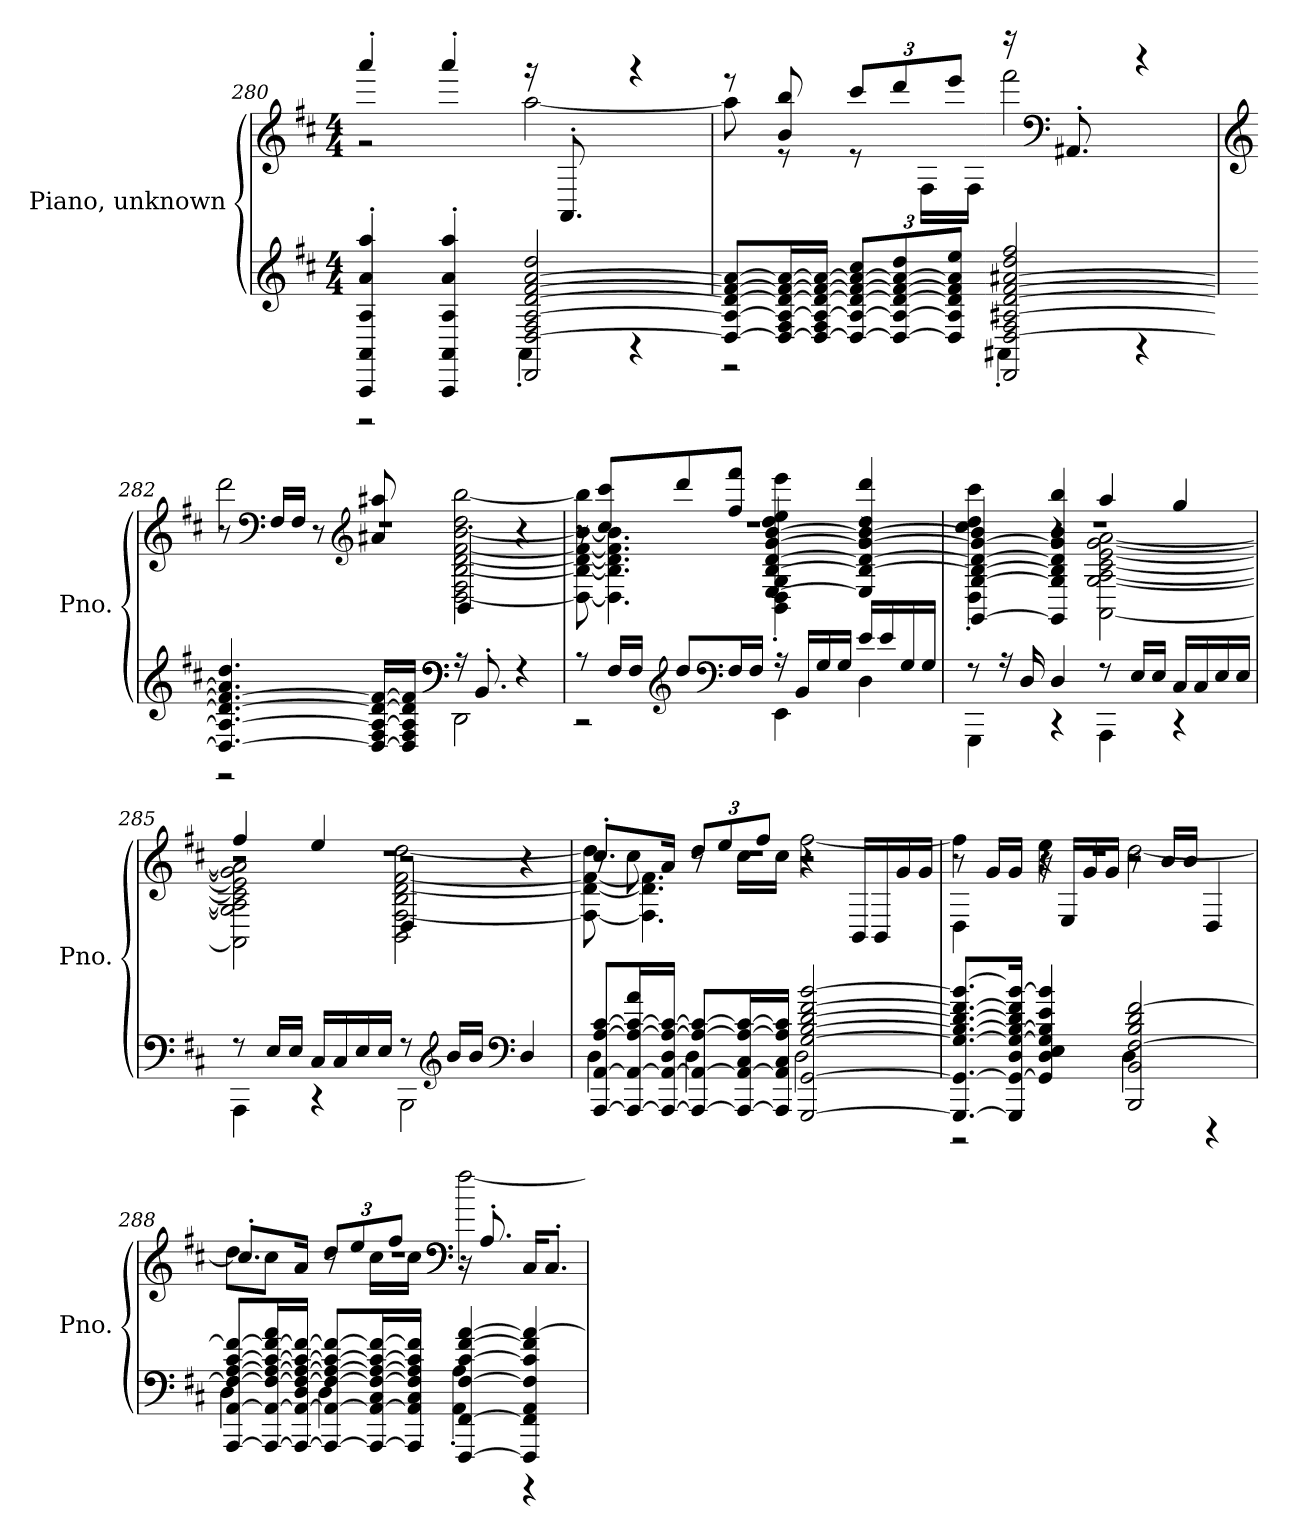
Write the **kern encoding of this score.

**kern	**kern
*part1	*part1
*staff2	*staff1
*I"Piano, unknown	*
*I'Pno.	*
!!LO:LB:g=z
*clefG2	*clefG2
*k[f#c#]	*k[f#c#]
*M4/4	*M4/4
=280	=280
*^	*^
4AAA/' 4AA/' 4A/' 4a/' 4aa/'	2r	4aaa'/	2r
4AAA/' 4AA/' 4A/' 4a/' 4aa/'	.	4aaa'/	.
2DD/ [2D/ 2F#/ [2A/ [2d/ [2f#/ [2a/ 2dd/	4AA'\	16r	[2aa\
.	.	8.AA'/	.
.	4r	4r	.
=281	=281	=281	=281
8D/_ 8A/_ 8d/_ 8f#/_ 8a/_L	2r	8r	8aa\]
16D/_ 16F#/ 16A/_ 16d/_ 16f#/_ 16a/_L	.	8b/ 8bb/	8r
16D/_ 16F#/ 16A/_ 16d/_ 16f#/_ 16a/_JJ	.	.	.
*Xbrackettup	*	*Xbrackettup	*
12D/_ 12A/_ 12d/_ 12f#/_ 12a/_ 12cc#/L	.	12ccc#/L	8r
12D/_ 12A/_ 12d/_ 12f#/_ 12a/_ 12dd/	.	12ddd/	.
.	.	.	16F#\LL
12D/] 12A/] 12d/] 12f#/] 12a/] 12ee/J	.	12eee/J	.
.	.	.	16F#\JJ
2DD/ [2D/ 2F#/ [2A#X/ [2d/ [2f#/ [2a#X/ 2dd/ 2ff#/	4AA#X'\	16r	2fff#\
*	*	*clefF4	*
.	.	8.AA#X'/	.
.	4r	4r	.
*	*	*v	*v
=282	=282	=282
*	*	*clefG2
*	*	*^
*	*	*	*^
4.D/_ 4.A#/_ 4.d/_ 4.f#/_ 4.a#/] 4.dd/	2r	1r	2ddd\	8r
*	*	*clefF4	*	*
.	.	.	.	16F#/LL
.	.	.	.	16F#/JJ
.	.	.	.	8r
*	*	*clefG2	*	*
16D/_ 16F#/ 16A#/_ 16d/_ 16f#/_LL	.	.	.	8a#X/ 8aa#X/
16D/] 16F#/ 16A#/] 16d/] 16f#/]JJ	.	.	.	.
*clefF4	*	*	*	*
16r	2DD\	.	[2D\ 2F#\ [2B\ [2d\ [2f#\ [2b\ 2dd\ [2bb\	4BB'/
8.BB'/	.	.	.	.
4r	.	.	.	4r
!!LO:LB:g=z	!!	!!
=283	=283	=283	=283	=283
8r	2r	1r	8D\_ 8B\_ 8d\_ 8f#\_ 8b\_ 8bb\]	8r
16F#/LL	.	.	4.D\] 4.B\] 4.d\] 4.f#\] 4.b\]	8cc#/ 8ccc#/L
16F#/JJ	.	.	.	.
*clefG2	*	*	*	*
8dd/L	.	.	.	8ddd/
*clefF4	*	*	*	*
16F#/L	.	.	.	8ff#/ 8fff#/J
16F#/JJ	.	.	.	.
16r	4EE\	.	4BB\' 4D\' 4G\' 4dd\' 4ee\' 4eee\'	[4E/ [4B/ [4d/ [4g/ [4b/
16BB/LL	.	.	.	.
16G/	.	.	.	.
16G/JJ	.	.	.	.
16e/LL	4D\	.	4r	4E/] 4B/_ 4d/_ 4g/_ 4b/_ 4dd/ 4ddd/
16e/	.	.	.	.
16G/	.	.	.	.
16G/JJ	.	.	.	.
=284	=284	=284	=284	=284
8r	4GGG\	1r	4D\' 4cc#\' 4dd\' 4ccc#\'	[4GG/ [4G/ 4B/_ 4d/_ 4g/_ 4b/]
16r	.	.	.	.
16D/	.	.	.	.
4D/	4r	.	4r	4GG/] 4G/] 4B/] 4d/] 4g/] 4b/ 4bb/
8r	4AAA\	.	[2AA\ [2G\ [2A\ [2c#\ [2e\ [2g\ [2a\	4aa/
16E/LL	.	.	.	.
16E/JJ	.	.	.	.
16C#/LL	4r	.	.	4gg/
16C#/	.	.	.	.
16E/	.	.	.	.
16E/JJ	.	.	.	.
!!LO:LB:g=z
=285	=285	=285	=285	=285
*	*	*	*	*^
8r	4AAA\	1r	2AA\] 2G\] 2A\] 2c#\] 2e\] 2g\] 2a\]	4ff#/	2r
16E/LL	.	.	.	.	.
16E/JJ	.	.	.	.	.
16C#/LL	4r	.	.	4ee/	.
16C#/	.	.	.	.	.
16E/	.	.	.	.	.
16E/JJ	.	.	.	.	.
8r	2BBB\	.	2r	4D/	2BB\ [2F#\ 2B\ [2d\ [2f#\ [2dd\
*clefG2	*	*	*	*	*
16b/LL	.	.	.	.	.
16b/JJ	.	.	.	.	.
*clefF4	*	*	*	*	*
4D/	.	.	.	4r	.
=286	=286	=286	=286	=286	=286
[8AAA/ [8AA/ [8A/ [8c#/L	4D\	1r	8r	8.cc#'/L	8F#\_ 8d\_ 8f#\_ 8dd\]
16AAA/_ 16AA/_ 16A/_ 16c#/_ 16a/L	.	.	8cc#\	.	4.F#\] 4.d\] 4.f#\]
16AAA/_ 16AA/_ 16D/ 16A/_ 16c#/_JJ	.	.	.	16a/Jk	.
8AAA/_ 8AA/_ 8A/_ 8c#/_L	4D\	.	8r	12dd/L	.
.	.	.	.	12ee/	.
16AAA/_ 16AA/_ 16C#/ 16A/_ 16c#/_L	.	.	16cc#\LL	.	.
.	.	.	.	12ff#/J	.
16AAA/] 16AA/] 16C#/ 16A/] 16c#/]JJ	.	.	16cc#\JJ	.	.
[2GGG/ [2GG/ [2G/ [2B/ [2d/ [2f#/ [2b/	2D\	.	[2ff#\	4r	2r
.	.	.	.	16BB/LL	.
.	.	.	.	16BB/	.
.	.	.	.	16g/	.
.	.	.	.	16g/JJ	.
=287	=287	=287	=287	=287	=287
8.GGG/_ 8.GG/_ 8.G/_ 8.B/_ 8.d/_ 8.f#/_ 8.b/_L	2r	1r	4ff#\]	8r	4D\
.	.	.	.	16g/LL	.
16GGG/] 16GG/_ 16D/ 16G/_ 16B/_ 16d/] 16f#/] 16b/_Jk	.	.	.	16g/JJ	.
4GG/] 4D/ 4E/ 4G/] 4B/] 4e/ 4b/]	.	.	4ee\	16r	4r
.	.	.	.	16E/LL	.
.	.	.	.	16g/	.
.	.	.	.	16g/JJ	.
2BBB/ 2BB/ [2F#/ 2B/ 2d/ [2f#/	4D\	.	[2dd\	8r	2r
.	.	.	.	16b/LL	.
.	.	.	.	16b/JJ	.
.	4r	.	.	4D/	.
*	*	*	*	*v	*v
!!LO:LB:g=z
=288	=288	=288	=288	=288
[8AAA/ [8AA/ 8F#/_ [8A/ [8c#/ 8f#/_L	4D\	1r	8dd\L]	8.cc#'/L
16AAA/_ 16AA/_ 16F#/_ 16A/_ 16c#/_ 16f#/_ 16a/L	.	.	8cc#\J	.
16AAA/_ 16AA/_ 16D/ 16F#/_ 16A/_ 16c#/_ 16f#/_JJ	.	.	.	16a/Jk
8AAA/_ 8AA/_ 8F#/_ 8A/_ 8c#/_ 8f#/_L	4D\	.	8r	12dd/L
.	.	.	.	12ee/
16AAA/_ 16AA/_ 16C#/ 16F#/_ 16A/_ 16c#/_ 16f#/_L	.	.	16cc#\LL	.
.	.	.	.	12ff#/J
16AAA/] 16AA/] 16C#/ 16F#/] 16A/] 16c#/] 16f#/]JJ	.	.	16cc#\JJ	.
*	*	*clefF4	*	*
[4FFF#/ [4FF#/ [4F#/ [4c#/ [4f#/ [4a/	4AA\' 4A\'	.	[2ff#\	16r
.	.	.	.	8.A'/
4FFF#/] 4FF#/] 4AA/ 4F#/] 4c#/] 4f#/] 4a/_	4r	.	.	16C#/KL
.	.	.	.	8.C#'/J
*v	*v	*	*	*
*	*v	*v	*v
=	=
*-	*-
